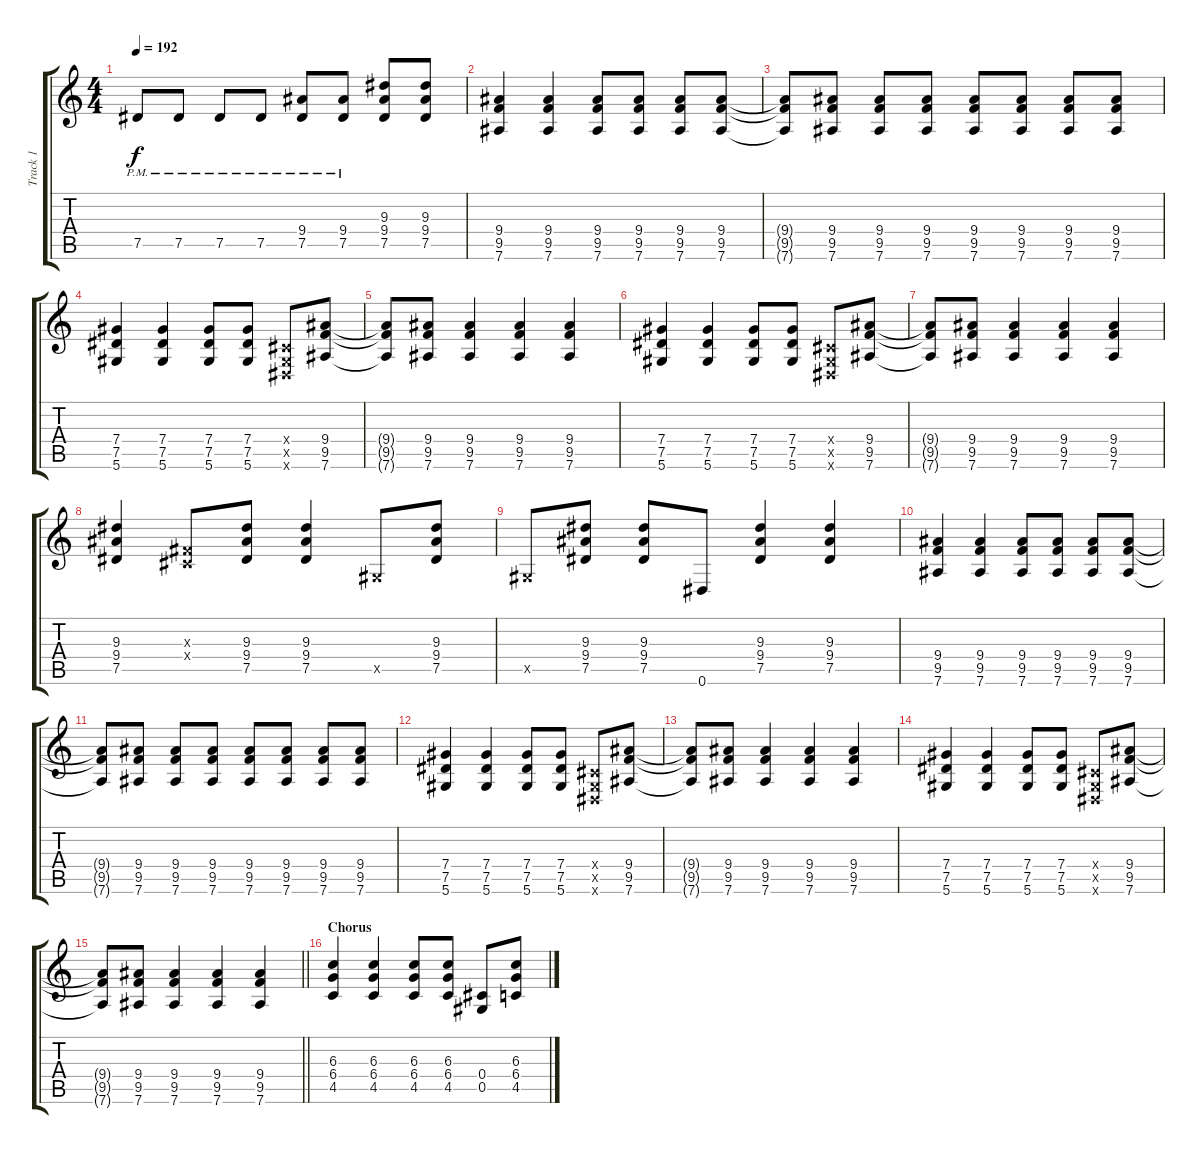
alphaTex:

\track ("Track 1" "Track 1") {instrument distortionguitar}
\staff {score tabs}
\tuning (Eb4 Bb3 Gb3 Db3 Ab2 Eb2) {hide}
\ts (4 4)
\tempo 192
\clef g2
\ks c
7.5{pm}.8{dy f} 7.5{pm}.8 7.5{pm}.8 7.5{pm}.8 (9.4{pm} 7.5{pm}).8 (9.4{pm} 7.5{pm}).8 (9.3 9.4 7.5).8 (9.3 9.4 7.5).8 |
(9.4 9.5 7.6).4 (9.4 9.5 7.6).4 (9.4 9.5 7.6).8 (9.4 9.5 7.6).8 (9.4 9.5 7.6).8 (9.4 9.5 7.6).8 |
(9.4{t} 9.5{t} 7.6{t}).8 (9.4 9.5 7.6).8 (9.4 9.5 7.6).8 (9.4 9.5 7.6).8 (9.4 9.5 7.6).8 (9.4 9.5 7.6).8 (9.4 9.5 7.6).8 (9.4 9.5 7.6).8 |
(7.4 7.5 5.6).4 (7.4 7.5 5.6).4 (7.4 7.5 5.6).8 (7.4 7.5 5.6).8 (0.4{x} 0.5{x} 0.6{x}).8 (9.4 9.5 7.6).8 |
(9.4{t} 9.5{t} 7.6{t}).8 (9.4 9.5 7.6).8 (9.4 9.5 7.6).4 (9.4 9.5 7.6).4 (9.4 9.5 7.6).4 |
(7.4 7.5 5.6).4 (7.4 7.5 5.6).4 (7.4 7.5 5.6).8 (7.4 7.5 5.6).8 (0.4{x} 0.5{x} 0.6{x}).8 (9.4 9.5 7.6).8 |
(9.4{t} 9.5{t} 7.6{t}).8 (9.4 9.5 7.6).8 (9.4 9.5 7.6).4 (9.4 9.5 7.6).4 (9.4 9.5 7.6).4 |
(9.3 9.4 7.5).4 (0.3{x} 0.4{x}).8 (9.3 9.4 7.5).8 (9.3 9.4 7.5).4 0.5{x}.8 (9.3 9.4 7.5).8 |
0.5{x}.8 (9.3 9.4 7.5).8 (9.3 9.4 7.5).8 0.6.8 (9.3 9.4 7.5).4 (9.3 9.4 7.5).4 |
(9.4 9.5 7.6).4 (9.4 9.5 7.6).4 (9.4 9.5 7.6).8 (9.4 9.5 7.6).8 (9.4 9.5 7.6).8 (9.4 9.5 7.6).8 |
(9.4{t} 9.5{t} 7.6{t}).8 (9.4 9.5 7.6).8 (9.4 9.5 7.6).8 (9.4 9.5 7.6).8 (9.4 9.5 7.6).8 (9.4 9.5 7.6).8 (9.4 9.5 7.6).8 (9.4 9.5 7.6).8 |
(7.4 7.5 5.6).4 (7.4 7.5 5.6).4 (7.4 7.5 5.6).8 (7.4 7.5 5.6).8 (0.4{x} 0.5{x} 0.6{x}).8 (9.4 9.5 7.6).8 |
(9.4{t} 9.5{t} 7.6{t}).8 (9.4 9.5 7.6).8 (9.4 9.5 7.6).4 (9.4 9.5 7.6).4 (9.4 9.5 7.6).4 |
(7.4 7.5 5.6).4 (7.4 7.5 5.6).4 (7.4 7.5 5.6).8 (7.4 7.5 5.6).8 (0.4{x} 0.5{x} 0.6{x}).8 (9.4 9.5 7.6).8 |
\barLineRight lightlight
(9.4{t} 9.5{t} 7.6{t}).8 (9.4 9.5 7.6).8 (9.4 9.5 7.6).4 (9.4 9.5 7.6).4 (9.4 9.5 7.6).4 |
\section ("" "Chorus")
(6.3 6.4 4.5).4 (6.3 6.4 4.5).4 (6.3 6.4 4.5).8 (6.3 6.4 4.5).8 (0.4 0.5).8 (6.3 6.4 4.5).8
